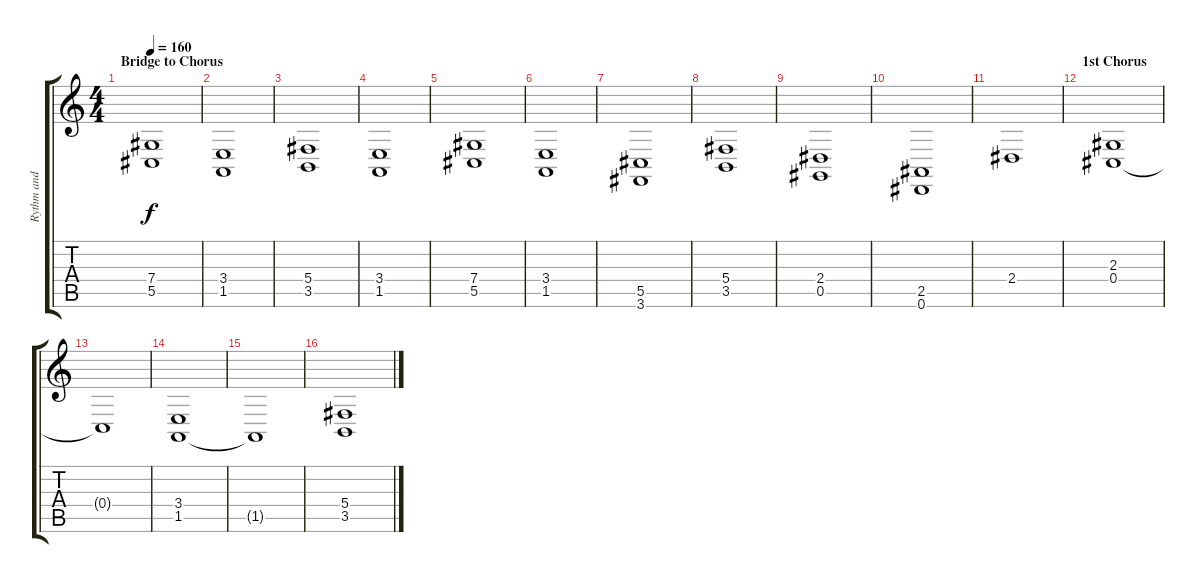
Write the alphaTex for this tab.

\track ("Rythm and Harmony (Everton  Andrade)" "Rythm and ") {instrument stringensemble2}
\staff {score tabs}
\tuning (Eb4 Bb3 Gb3 Db3 Ab2 Eb2) {hide}
\ts (4 4)
\section ("" "Bridge to Chorus")
\tempo 160
\clef g2
\ks c
(7.4 5.5).1{dy f} |
(3.4 1.5).1 |
(5.4 3.5).1 |
(3.4 1.5).1 |
(7.4 5.5).1 |
(3.4 1.5).1 |
(5.5 3.6).1 |
(5.4 3.5).1 |
(2.4 0.5).1 |
(2.5 0.6).1 |
2.4.1 |
\section ("" "1st Chorus")
(2.3 0.4).1 |
0.4{t}.1 |
(3.4 1.5).1 |
1.5{t}.1 |
(5.4 3.5).1
